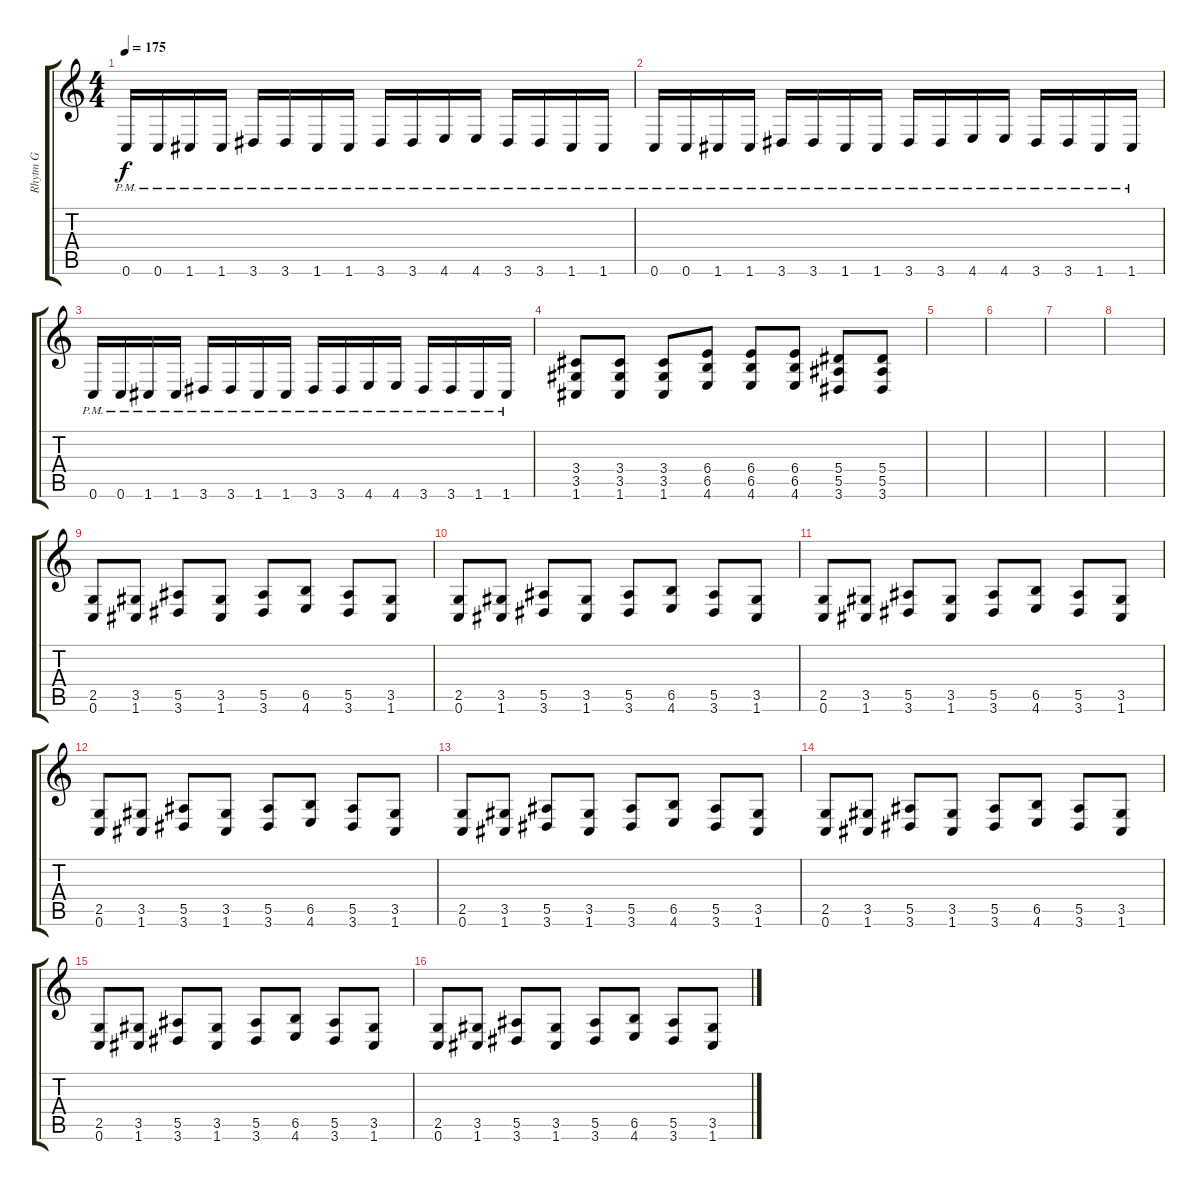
\track ("Rhytm G" "Rhytm G") {instrument distortionguitar}
\staff {score tabs}
\tuning (C4 G3 Eb3 Bb2 F2 C2) {hide}
\ts (4 4)
\tempo 175
\clef g2
\ks c
0.6{pm}.16{dy f} 0.6{pm}.16 1.6{pm}.16 1.6{pm}.16 3.6{pm}.16 3.6{pm}.16 1.6{pm}.16 1.6{pm}.16 3.6{pm}.16 3.6{pm}.16 4.6{pm}.16 4.6{pm}.16 3.6{pm}.16 3.6{pm}.16 1.6{pm}.16 1.6{pm}.16 |
0.6{pm}.16 0.6{pm}.16 1.6{pm}.16 1.6{pm}.16 3.6{pm}.16 3.6{pm}.16 1.6{pm}.16 1.6{pm}.16 3.6{pm}.16 3.6{pm}.16 4.6{pm}.16 4.6{pm}.16 3.6{pm}.16 3.6{pm}.16 1.6{pm}.16 1.6{pm}.16 |
0.6{pm}.16 0.6{pm}.16 1.6{pm}.16 1.6{pm}.16 3.6{pm}.16 3.6{pm}.16 1.6{pm}.16 1.6{pm}.16 3.6{pm}.16 3.6{pm}.16 4.6{pm}.16 4.6{pm}.16 3.6{pm}.16 3.6{pm}.16 1.6{pm}.16 1.6{pm}.16 |
(3.4 3.5 1.6).8 (3.4 3.5 1.6).8 (3.4 3.5 1.6).8 (6.4 6.5 4.6).8 (6.4 6.5 4.6).8 (6.4 6.5 4.6).8 (5.4 5.5 3.6).8 (5.4 5.5 3.6).8 |
|
|
|
|
(2.5 0.6).8 (3.5 1.6).8 (5.5 3.6).8 (3.5 1.6).8 (5.5 3.6).8 (6.5 4.6).8 (5.5 3.6).8 (3.5 1.6).8 |
(2.5 0.6).8 (3.5 1.6).8 (5.5 3.6).8 (3.5 1.6).8 (5.5 3.6).8 (6.5 4.6).8 (5.5 3.6).8 (3.5 1.6).8 |
(2.5 0.6).8 (3.5 1.6).8 (5.5 3.6).8 (3.5 1.6).8 (5.5 3.6).8 (6.5 4.6).8 (5.5 3.6).8 (3.5 1.6).8 |
(2.5 0.6).8 (3.5 1.6).8 (5.5 3.6).8 (3.5 1.6).8 (5.5 3.6).8 (6.5 4.6).8 (5.5 3.6).8 (3.5 1.6).8 |
(2.5 0.6).8 (3.5 1.6).8 (5.5 3.6).8 (3.5 1.6).8 (5.5 3.6).8 (6.5 4.6).8 (5.5 3.6).8 (3.5 1.6).8 |
(2.5 0.6).8 (3.5 1.6).8 (5.5 3.6).8 (3.5 1.6).8 (5.5 3.6).8 (6.5 4.6).8 (5.5 3.6).8 (3.5 1.6).8 |
(2.5 0.6).8 (3.5 1.6).8 (5.5 3.6).8 (3.5 1.6).8 (5.5 3.6).8 (6.5 4.6).8 (5.5 3.6).8 (3.5 1.6).8 |
(2.5 0.6).8 (3.5 1.6).8 (5.5 3.6).8 (3.5 1.6).8 (5.5 3.6).8 (6.5 4.6).8 (5.5 3.6).8 (3.5 1.6).8
